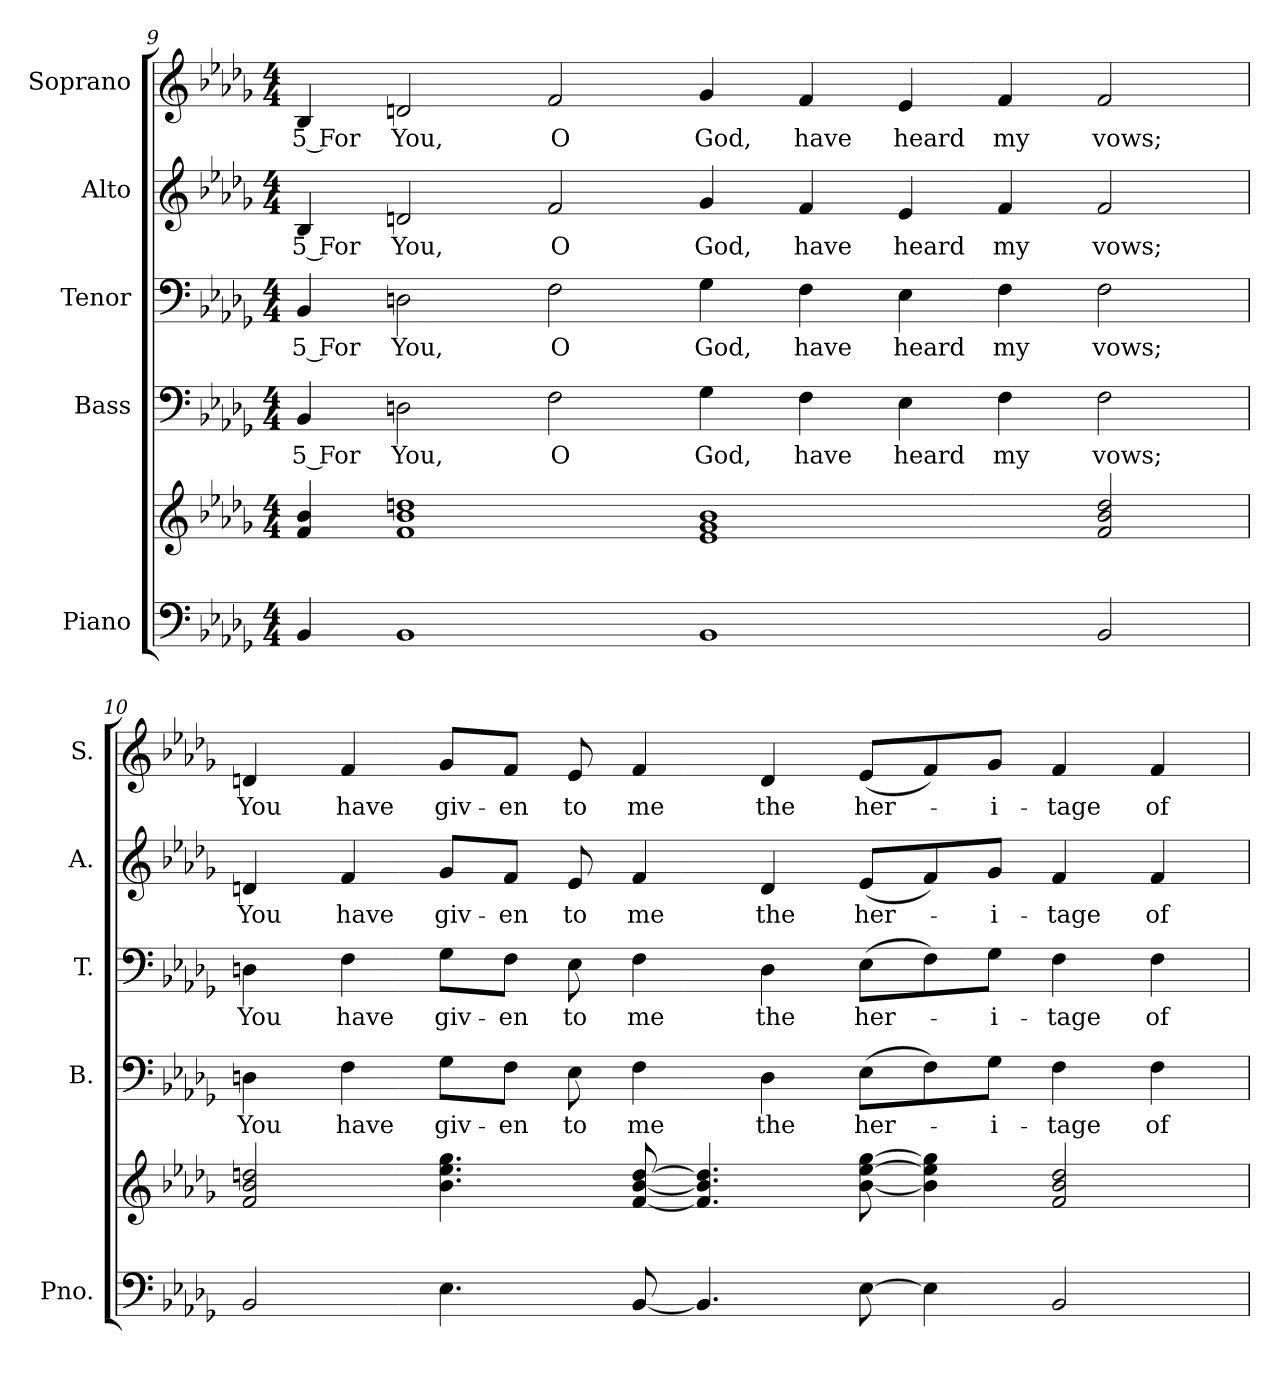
**kern	**kern	**kern	**text	**kern	**text	**kern	**text	**kern	**text
*part5	*part5	*part4	*part4	*part3	*part3	*part2	*part2	*part1	*part1
*staff6	*staff5	*staff4	*staff4	*staff3	*staff3	*staff2	*staff2	*staff1	*staff1
*I"Piano	*	*I"Bass	*	*I"Tenor	*	*I"Alto	*	*I"Soprano	*
*I'Pno.	*	*I'B.	*	*I'T.	*	*I'A.	*	*I'S.	*
!!LO:PB:g=z
*clefF4	*clefG2	*clefF4	*	*clefF4	*	*clefG2	*	*clefG2	*
*k[b-e-a-d-g-]	*k[b-e-a-d-g-]	*k[b-e-a-d-g-]	*	*k[b-e-a-d-g-]	*	*k[b-e-a-d-g-]	*	*k[b-e-a-d-g-]	*
*D-:	*D-:	*D-:	*	*D-:	*	*D-:	*	*D-:	*
*M4/4	*M4/4	*M4/4	*	*M4/4	*	*M4/4	*	*M4/4	*
=9	=9	=9	=9	=9	=9	=9	=9	=9	=9
!	!	!	!LO:LY:b:color=#000000	!	!	!	!	!	!
!	!	!	!	!	!LO:LY:b:color=#000000	!	!	!	!
!	!	!	!	!	!	!	!LO:LY:b:color=#000000	!	!
!	!	!	!	!	!	!	!	!	!LO:LY:b:color=#000000
4BB-i/	4fi/ 4b-i	4BB-i/	5 For	4BB-i/	5 For	4B-i/	5 For	4B-i/	5 For
!	!	!	!LO:LY:b:color=#000000	!	!	!	!	!	!
!	!	!	!	!	!LO:LY:b:color=#000000	!	!	!	!
!	!	!	!	!	!	!	!LO:LY:b:color=#000000	!	!
!	!	!	!	!	!	!	!	!	!LO:LY:b:color=#000000
1BB-i	1fi 1b-i 1ddni	2Dni\	You,	2Dni\	You,	2dni/	You,	2dni/	You,
!	!	!	!LO:LY:b:color=#000000	!	!	!	!	!	!
!	!	!	!	!	!LO:LY:b:color=#000000	!	!	!	!
!	!	!	!	!	!	!	!LO:LY:b:color=#000000	!	!
!	!	!	!	!	!	!	!	!	!LO:LY:b:color=#000000
.	.	2Fi\	O	2Fi\	O	2fi/	O	2fi/	O
!	!	!	!LO:LY:b:color=#000000	!	!	!	!	!	!
!	!	!	!	!	!LO:LY:b:color=#000000	!	!	!	!
!	!	!	!	!	!	!	!LO:LY:b:color=#000000	!	!
!	!	!	!	!	!	!	!	!	!LO:LY:b:color=#000000
1BB-i	1e-i 1g-i 1b-i	4G-i\	God,	4G-i\	God,	4g-i/	God,	4g-i/	God,
!	!	!	!LO:LY:b:color=#000000	!	!	!	!	!	!
!	!	!	!	!	!LO:LY:b:color=#000000	!	!	!	!
!	!	!	!	!	!	!	!LO:LY:b:color=#000000	!	!
!	!	!	!	!	!	!	!	!	!LO:LY:b:color=#000000
.	.	4Fi\	have	4Fi\	have	4fi/	have	4fi/	have
!	!	!	!LO:LY:b:color=#000000	!	!	!	!	!	!
!	!	!	!	!	!LO:LY:b:color=#000000	!	!	!	!
!	!	!	!	!	!	!	!LO:LY:b:color=#000000	!	!
!	!	!	!	!	!	!	!	!	!LO:LY:b:color=#000000
.	.	4E-i\	heard	4E-i\	heard	4e-i/	heard	4e-i/	heard
!	!	!	!LO:LY:b:color=#000000	!	!	!	!	!	!
!	!	!	!	!	!LO:LY:b:color=#000000	!	!	!	!
!	!	!	!	!	!	!	!LO:LY:b:color=#000000	!	!
!	!	!	!	!	!	!	!	!	!LO:LY:b:color=#000000
.	.	4Fi\	my	4Fi\	my	4fi/	my	4fi/	my
!	!	!	!LO:LY:b:color=#000000	!	!	!	!	!	!
!	!	!	!	!	!LO:LY:b:color=#000000	!	!	!	!
!	!	!	!	!	!	!	!LO:LY:b:color=#000000	!	!
!	!	!	!	!	!	!	!	!	!LO:LY:b:color=#000000
2BB-i/	2fi/ 2b-i 2ddi	2Fi\	vows;	2Fi\	vows;	2fi/	vows;	2fi/	vows;
!!LO:PB:g=z
=10	=10	=10	=10	=10	=10	=10	=10	=10	=10
!	!	!	!LO:LY:b:color=#000000	!	!	!	!	!	!
!	!	!	!	!	!LO:LY:b:color=#000000	!	!	!	!
!	!	!	!	!	!	!	!LO:LY:b:color=#000000	!	!
!	!	!	!	!	!	!	!	!	!LO:LY:b:color=#000000
2BB-i/	2fi/ 2b-i 2ddni	4Dni\	You	4Dni\	You	4dni/	You	4dni/	You
!	!	!	!LO:LY:b:color=#000000	!	!	!	!	!	!
!	!	!	!	!	!LO:LY:b:color=#000000	!	!	!	!
!	!	!	!	!	!	!	!LO:LY:b:color=#000000	!	!
!	!	!	!	!	!	!	!	!	!LO:LY:b:color=#000000
.	.	4Fi\	have	4Fi\	have	4fi/	have	4fi/	have
!	!	!	!LO:LY:b:color=#000000	!	!	!	!	!	!
!	!	!	!	!	!LO:LY:b:color=#000000	!	!	!	!
!	!	!	!	!	!	!	!LO:LY:b:color=#000000	!	!
!	!	!	!	!	!	!	!	!	!LO:LY:b:color=#000000
4.E-i\	4.b-i\ 4.ee-i 4.gg-i	8G-i\L	giv-	8G-i\L	giv-	8g-i/L	giv-	8g-i/L	giv-
!	!	!	!LO:LY:b:color=#000000	!	!	!	!	!	!
!	!	!	!	!	!LO:LY:b:color=#000000	!	!	!	!
!	!	!	!	!	!	!	!LO:LY:b:color=#000000	!	!
!	!	!	!	!	!	!	!	!	!LO:LY:b:color=#000000
.	.	8Fi\J	-en	8Fi\J	-en	8fi/J	-en	8fi/J	-en
!	!	!	!LO:LY:b:color=#000000	!	!	!	!	!	!
!	!	!	!	!	!LO:LY:b:color=#000000	!	!	!	!
!	!	!	!	!	!	!	!LO:LY:b:color=#000000	!	!
!	!	!	!	!	!	!	!	!	!LO:LY:b:color=#000000
.	.	8E-i\	to	8E-i\	to	8e-i/	to	8e-i/	to
!	!	!	!LO:LY:b:color=#000000	!	!	!	!	!	!
!	!	!	!	!	!LO:LY:b:color=#000000	!	!	!	!
!	!	!	!	!	!	!	!LO:LY:b:color=#000000	!	!
!	!	!	!	!	!	!	!	!	!LO:LY:b:color=#000000
[<8BB-i/	[<8fi/ [<8b-i [>8ddi	4Fi\	me	4Fi\	me	4fi/	me	4fi/	me
4.BB-i/]	4.fi/] 4.b-i] 4.ddi]	.	.	.	.	.	.	.	.
!	!	!	!LO:LY:b:color=#000000	!	!	!	!	!	!
!	!	!	!	!	!LO:LY:b:color=#000000	!	!	!	!
!	!	!	!	!	!	!	!LO:LY:b:color=#000000	!	!
!	!	!	!	!	!	!	!	!	!LO:LY:b:color=#000000
.	.	4Di\	the	4Di\	the	4di/	the	4di/	the
!	!	!	!LO:LY:b:color=#000000	!	!	!	!	!	!
!	!	!	!	!	!LO:LY:b:color=#000000	!	!	!	!
!	!	!	!	!	!	!	!LO:LY:b:color=#000000	!	!
!	!	!	!	!	!	!	!	!	!LO:LY:b:color=#000000
[>8E-i\	[<8b-i\ [>8ee-i [>8gg-i	(8E-i\L	her-	(8E-i\L	her-	(8e-i/L	her-	(8e-i/L	her-
4E-i\]	4b-i\] 4ee-i] 4gg-i]	8Fi\)	.	8Fi\)	.	8fi/)	.	8fi/)	.
!	!	!	!LO:LY:b:color=#000000	!	!	!	!	!	!
!	!	!	!	!	!LO:LY:b:color=#000000	!	!	!	!
!	!	!	!	!	!	!	!LO:LY:b:color=#000000	!	!
!	!	!	!	!	!	!	!	!	!LO:LY:b:color=#000000
.	.	8G-i\J	-i-	8G-i\J	-i-	8g-i/J	-i-	8g-i/J	-i-
!	!	!	!LO:LY:b:color=#000000	!	!	!	!	!	!
!	!	!	!	!	!LO:LY:b:color=#000000	!	!	!	!
!	!	!	!	!	!	!	!LO:LY:b:color=#000000	!	!
!	!	!	!	!	!	!	!	!	!LO:LY:b:color=#000000
2BB-i/	2fi/ 2b-i 2ddi	4Fi\	-tage	4Fi\	-tage	4fi/	-tage	4fi/	-tage
!	!	!	!LO:LY:b:color=#000000	!	!	!	!	!	!
!	!	!	!	!	!LO:LY:b:color=#000000	!	!	!	!
!	!	!	!	!	!	!	!LO:LY:b:color=#000000	!	!
!	!	!	!	!	!	!	!	!	!LO:LY:b:color=#000000
.	.	4Fi\	of	4Fi\	of	4fi/	of	4fi/	of
=	=	=	=	=	=	=	=	=	=
*-	*-	*-	*-	*-	*-	*-	*-	*-	*-
